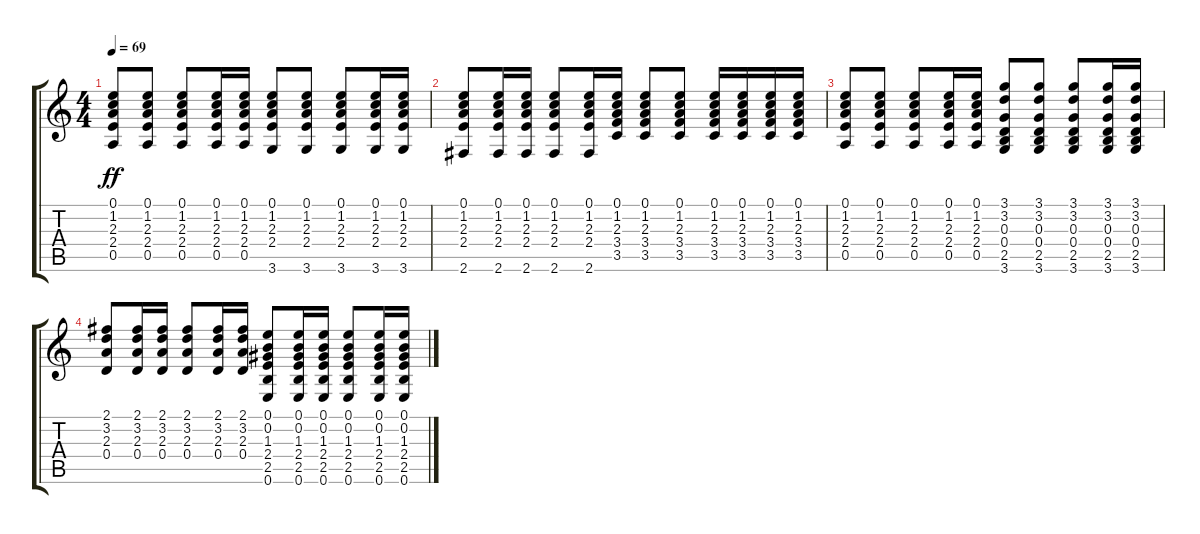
\track "" {instrument electricguitarclean}
\staff {score tabs}
\tuning (E4 B3 G3 D3 A2 E2) {hide}
\ts (4 4)
\tempo 69
\clef g2
\ks c
(0.1 1.2 2.3 2.4 0.5).8{dy ff} (0.1 1.2 2.3 2.4 0.5).8 (0.1 1.2 2.3 2.4 0.5).8 (0.1 1.2 2.3 2.4 0.5).16 (0.1 1.2 2.3 2.4 0.5).16 (0.1 1.2 2.3 2.4 3.6).8 (0.1 1.2 2.3 2.4 3.6).8 (0.1 1.2 2.3 2.4 3.6).8 (0.1 1.2 2.3 2.4 3.6).16 (0.1 1.2 2.3 2.4 3.6).16 |
(0.1 1.2 2.3 2.4 2.6).8 (0.1 1.2 2.3 2.4 2.6).16 (0.1 1.2 2.3 2.4 2.6).16 (0.1 1.2 2.3 2.4 2.6).8 (0.1 1.2 2.3 2.4 2.6).16 (0.1 1.2 2.3 3.4 3.5).16 (0.1 1.2 2.3 3.4 3.5).8 (0.1 1.2 2.3 3.4 3.5).8 (0.1 1.2 2.3 3.4 3.5).16 (0.1 1.2 2.3 3.4 3.5).16 (0.1 1.2 2.3 3.4 3.5).16 (0.1 1.2 2.3 3.4 3.5).16 |
(0.1 1.2 2.3 2.4 0.5).8 (0.1 1.2 2.3 2.4 0.5).8 (0.1 1.2 2.3 2.4 0.5).8 (0.1 1.2 2.3 2.4 0.5).16 (0.1 1.2 2.3 2.4 0.5).16 (3.1 3.2 0.3 0.4 2.5 3.6).8 (3.1 3.2 0.3 0.4 2.5 3.6).8 (3.1 3.2 0.3 0.4 2.5 3.6).8 (3.1 3.2 0.3 0.4 2.5 3.6).16 (3.1 3.2 0.3 0.4 2.5 3.6).16 |
(2.1 3.2 2.3 0.4).8 (2.1 3.2 2.3 0.4).16 (2.1 3.2 2.3 0.4).16 (2.1 3.2 2.3 0.4).8 (2.1 3.2 2.3 0.4).16 (2.1 3.2 2.3 0.4).16 (0.1 0.2 1.3 2.4 2.5 0.6).8 (0.1 0.2 1.3 2.4 2.5 0.6).16 (0.1 0.2 1.3 2.4 2.5 0.6).16 (0.1 0.2 1.3 2.4 2.5 0.6).8 (0.1 0.2 1.3 2.4 2.5 0.6).16 (0.1 0.2 1.3 2.4 2.5 0.6).16
